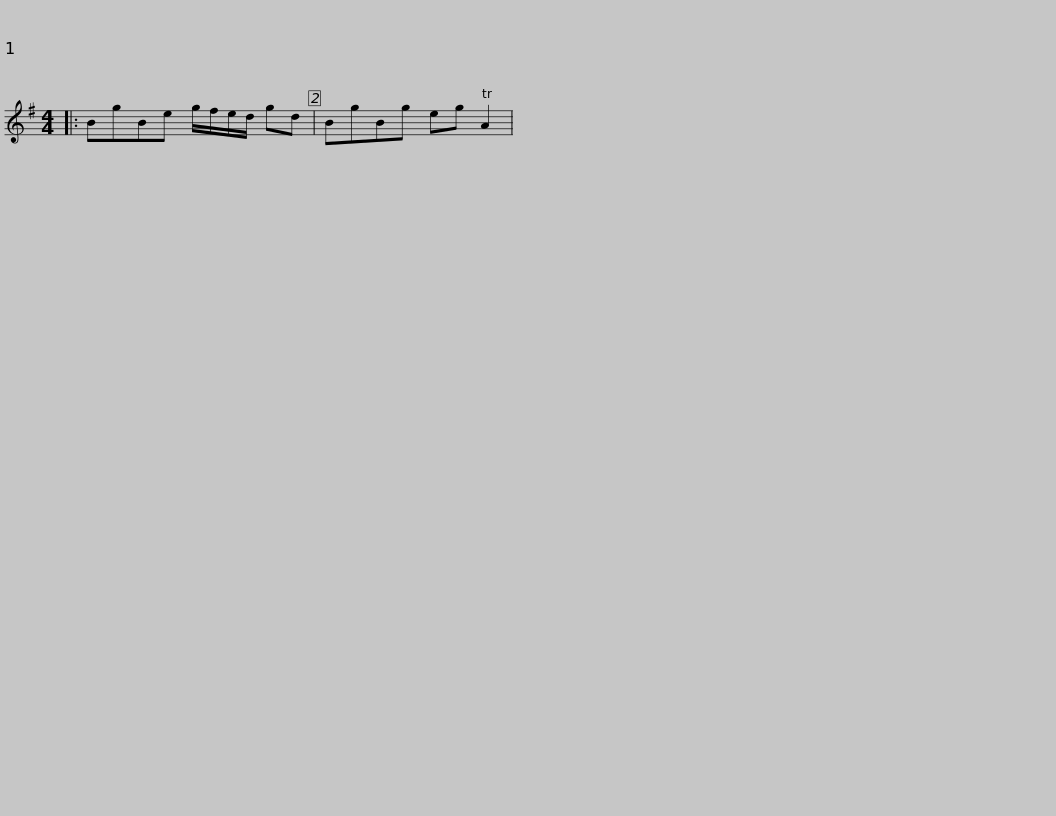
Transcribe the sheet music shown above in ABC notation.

X:1
L:1/8
M:4/4
I:linebreak $
K:G
V:1 treble
V:1
|: BgBe g/f/e/d/ gd | BgBg eg A2 | %2
